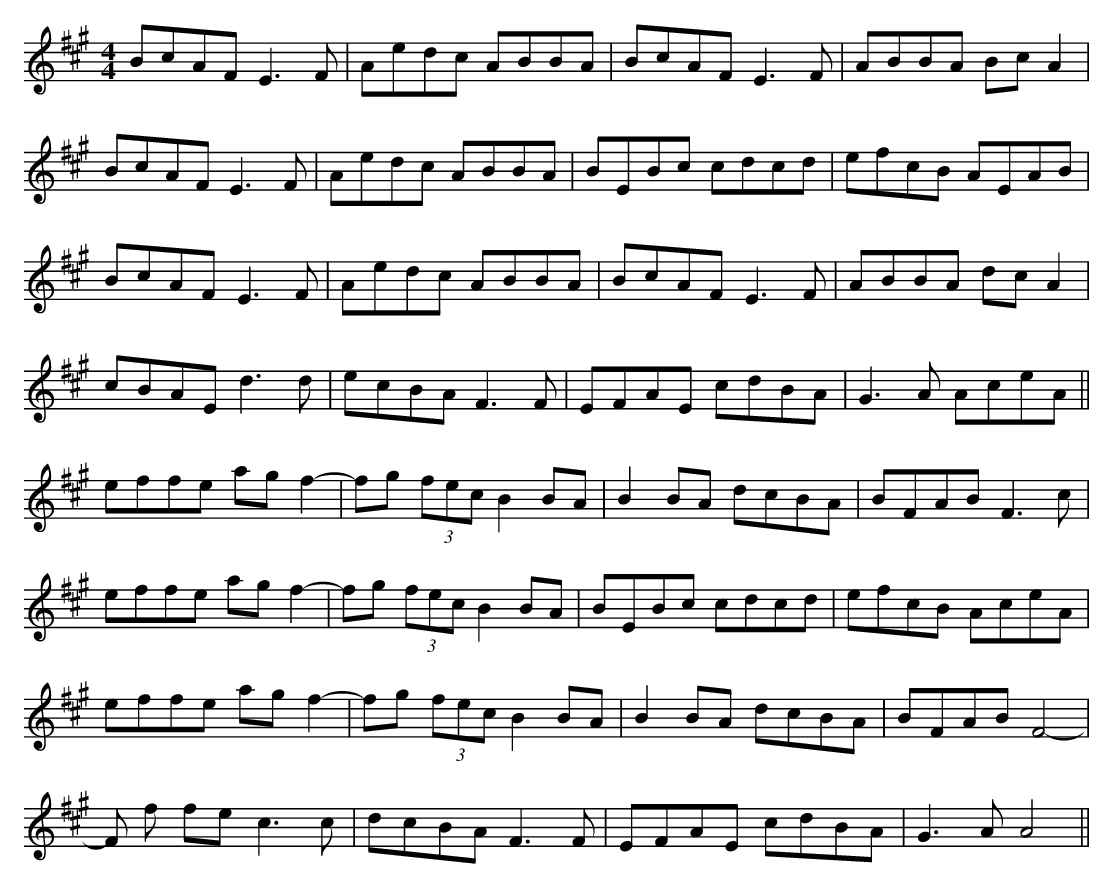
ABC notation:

X:1
M:4/4
K:A
BcAF E3 F | Aedc ABBA | BcAF E3 F | ABBA Bc A2|
BcAF E3 F| Aedc ABBA | BEBc cdcd | efcB AEAB |
BcAF E3 F | Aedc ABBA | BcAF E3 F | ABBA dc A2|
cBAE d3 d | ecBA F3 F| EFAE cdBA | G3 A AceA||
effe ag f2- |fg (3fec B2 BA| B2 BA dcBA | BFAB F3 c|
effe ag f2-| fg (3fec B2 BA | BEBc cdcd| efcB AceA|
effe ag f2- |fg (3fec B2 BA| B2 BA dcBA | BFAB F4-|
F f fe c3 c| dcBA F3 F| EFAE cdBA|G3 A A4||
